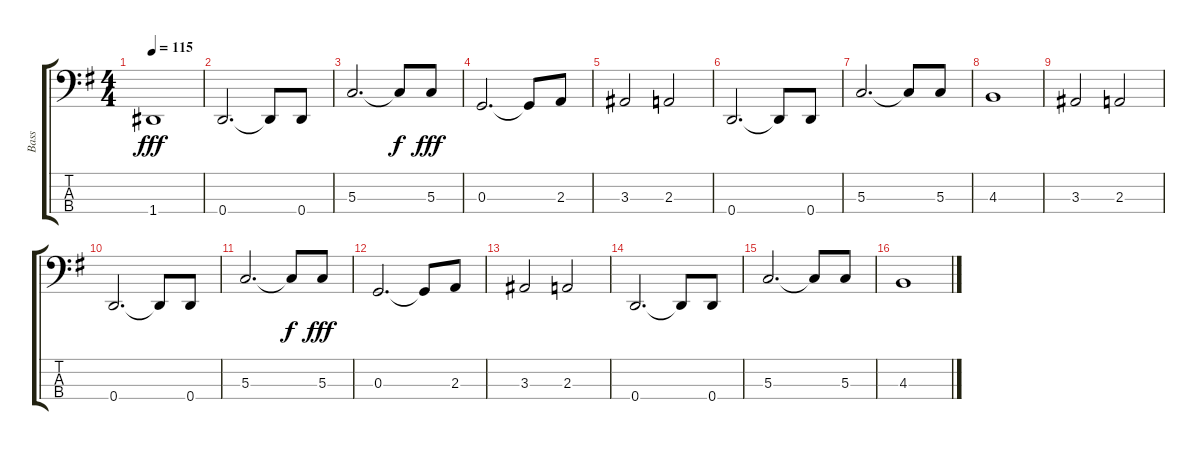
\track ("Bass" "Bass") {instrument electricbassfinger}
\staff {score tabs}
\tuning (F2 C2 G1 D1) {hide}
\ts (4 4)
\tempo 115
\clef f4
\ks g
1.4.1{dy fff} |
0.4.2{d} 0.4{t}.8 0.4.8 |
5.3.2{d} 5.3{t}.8{dy f} 5.3.8{dy fff} |
0.3.2{d} 0.3{t}.8 2.3.8 |
3.3.2 2.3.2 |
0.4.2{d} 0.4{t}.8 0.4.8 |
5.3.2{d} 5.3{t}.8 5.3.8 |
4.3.1 |
3.3.2 2.3.2 |
0.4.2{d} 0.4{t}.8 0.4.8 |
5.3.2{d} 5.3{t}.8{dy f} 5.3.8{dy fff} |
0.3.2{d} 0.3{t}.8 2.3.8 |
3.3.2 2.3.2 |
0.4.2{d} 0.4{t}.8 0.4.8 |
5.3.2{d} 5.3{t}.8 5.3.8 |
4.3.1
